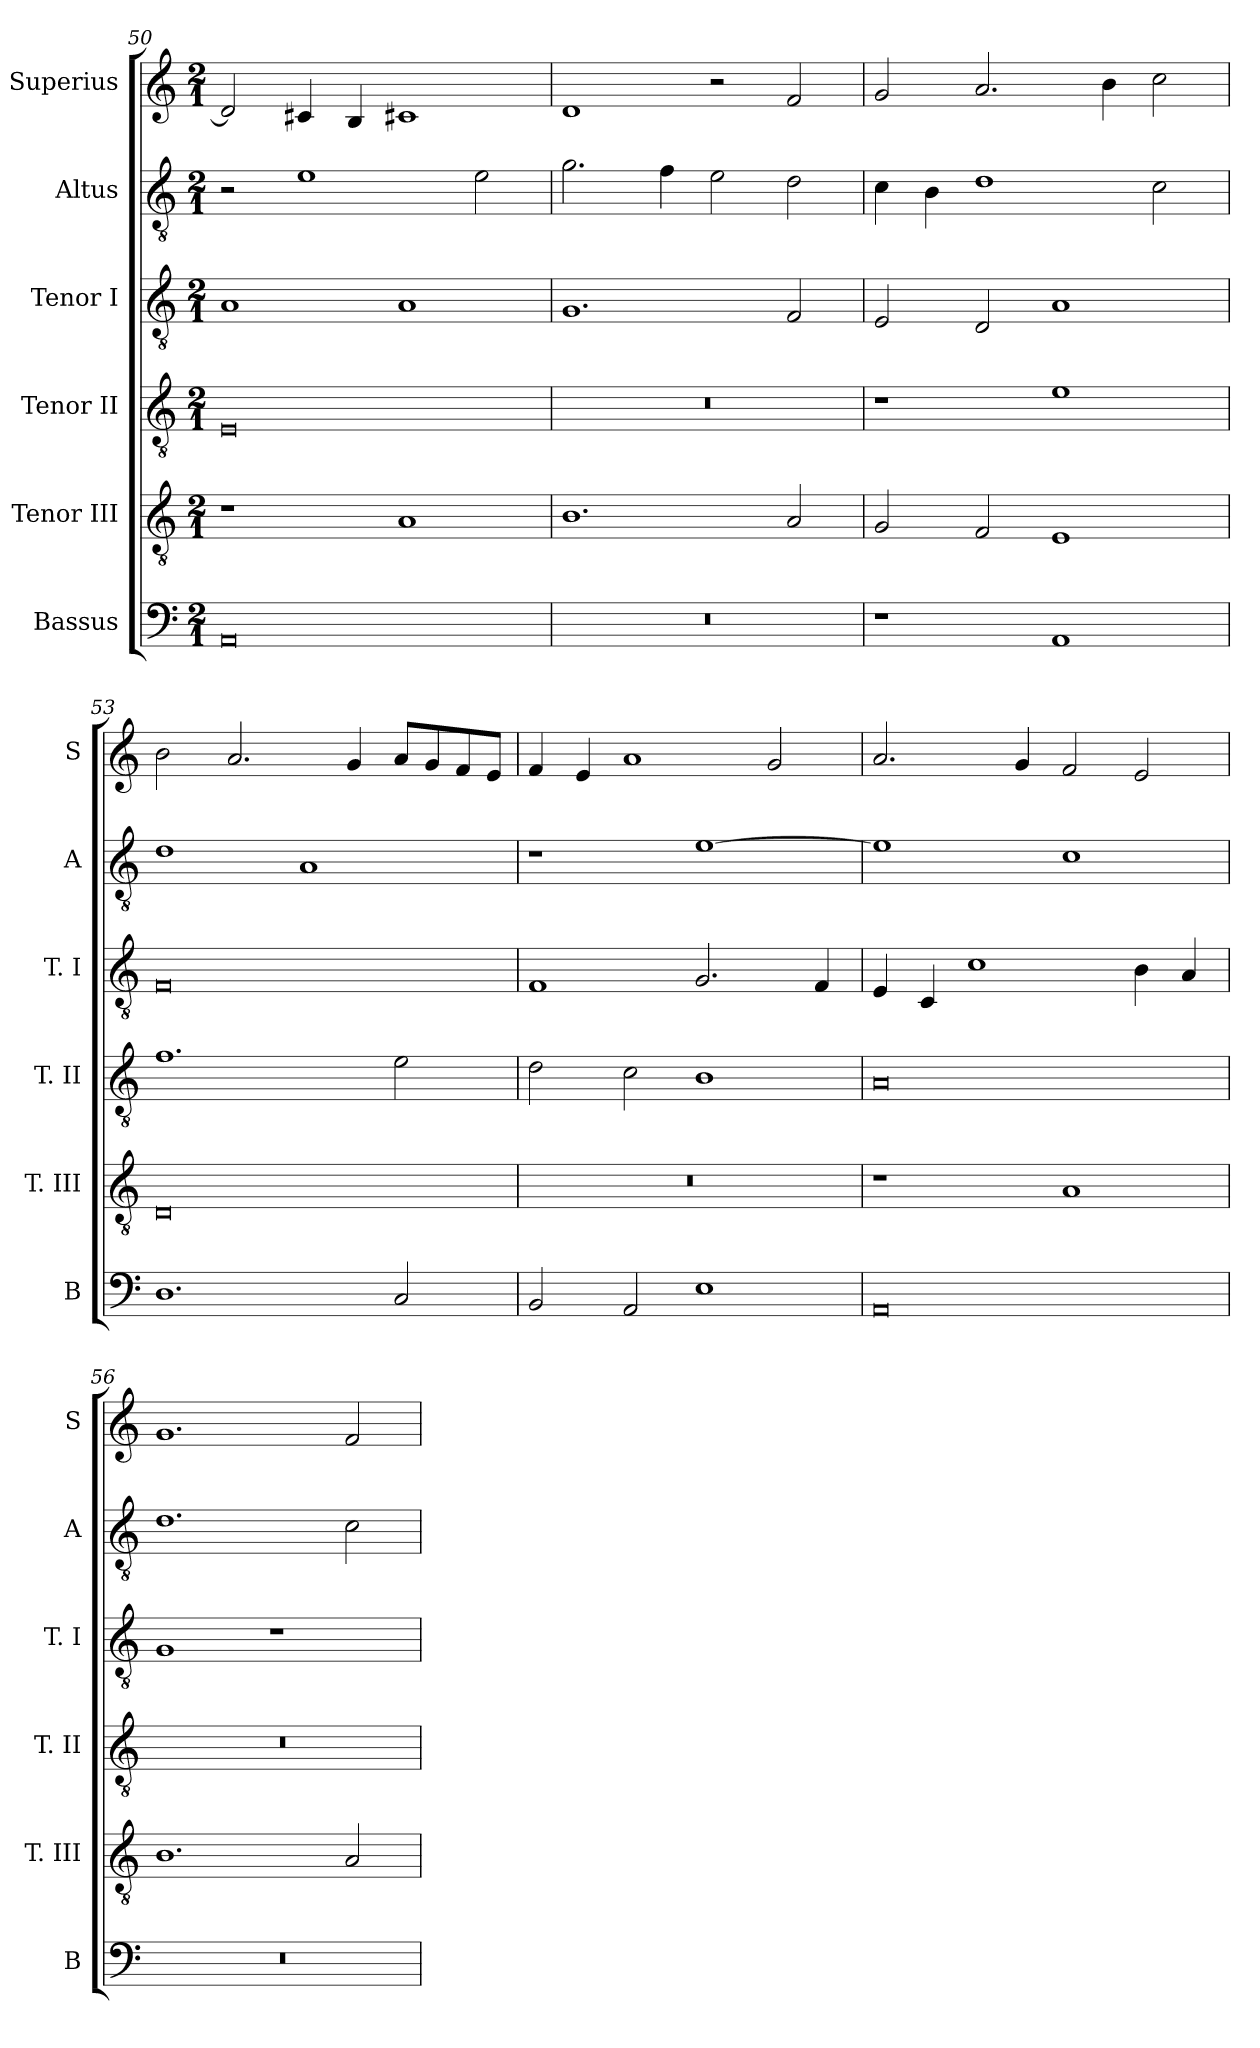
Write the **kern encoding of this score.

**kern	**kern	**kern	**kern	**kern	**kern
*part6	*part5	*part4	*part3	*part2	*part1
*staff6	*staff5	*staff4	*staff3	*staff2	*staff1
*I"Bassus	*I"Tenor III	*I"Tenor II	*I"Tenor I	*I"Altus	*I"Superius
*I'B	*I'T. III	*I'T. II	*I'T. I	*I'A	*I'S
*clefF4	*clefGv2	*clefGv2	*clefGv2	*clefGv2	*clefG2
*k[]	*k[]	*k[]	*k[]	*k[]	*k[]
*C:	*C:	*C:	*C:	*C:	*C:
*M2/1	*M2/1	*M2/1	*M2/1	*M2/1	*M2/1
=50	=50	=50	=50	=50	=50
0AA	1r	0E	1A	2r	2d]
.	.	.	.	1e	4c#X
.	.	.	.	.	4B
.	1A	.	1A	.	1c#X
.	.	.	.	2e	.
=51	=51	=51	=51	=51	=51
0r	1.B	0r	1.G	2.g	1d
.	.	.	.	4f	.
.	.	.	.	2e	2r
.	2A	.	2F	2d	2f
=52	=52	=52	=52	=52	=52
1r	2G	1r	2E	4c	2g
.	.	.	.	4B	.
.	2F	.	2D	1d	2.a
1AA	1E	1e	1A	.	.
.	.	.	.	.	4b
.	.	.	.	2c	2cc
=53	=53	=53	=53	=53	=53
1.D	0D	1.f	0F	1d	2b
.	.	.	.	.	2.a
.	.	.	.	1A	.
.	.	.	.	.	4g
2C	.	2e	.	.	8aL
.	.	.	.	.	8g
.	.	.	.	.	8f
.	.	.	.	.	8eJ
=54	=54	=54	=54	=54	=54
2BB	0r	2d	1F	1r	4f
.	.	.	.	.	4e
2AA	.	2c	.	.	1a
1E	.	1B	2.G	[1e	.
.	.	.	.	.	2g
.	.	.	4F	.	.
=55	=55	=55	=55	=55	=55
0AA	1r	0A	4E	1e]	2.a
.	.	.	4C	.	.
.	.	.	1c	.	.
.	.	.	.	.	4g
.	1A	.	.	1c	2f
.	.	.	4B	.	2e
.	.	.	4A	.	.
=56	=56	=56	=56	=56	=56
0r	1.B	0r	1G	1.d	1.g
.	.	.	1r	.	.
.	2A	.	.	2c	2f
=	=	=	=	=	=
*-	*-	*-	*-	*-	*-
